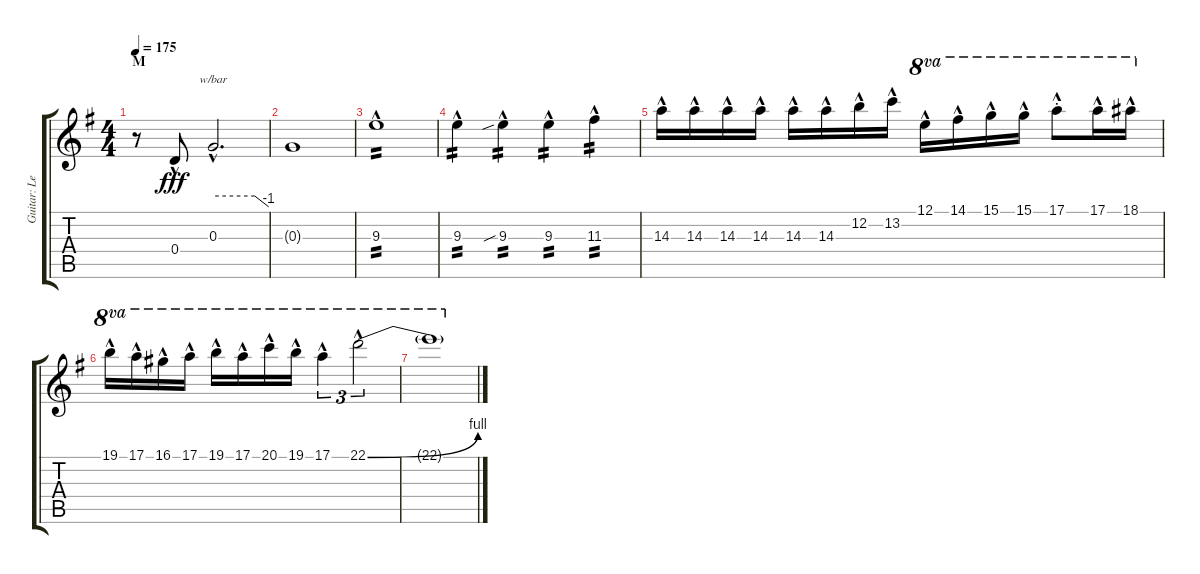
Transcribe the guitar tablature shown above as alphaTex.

\track ("Guitar: Lead" "Guitar: Le") {instrument overdrivenguitar}
\staff {score tabs}
\tuning (E4 B3 G3 D3 A2 E2) {hide}
\ts (4 4)
\section ("" "M")
\tempo 175
\clef g2
\ks g
r.8{dy fff} 0.4{hac}.8 0.3{hac}.2{d tbe (custom default 0 0 45 0 60 -4)} |
0.3{t}.1 |
9.3{hac}.1{tp 2} |
9.3{hac}.4{tp 2} 9.3{sib hac}.4{tp 2} 9.3{hac}.4{tp 2} 11.3{hac}.4{tp 2} |
14.3{hac}.16 14.3{hac}.16 14.3{hac}.16 14.3{hac}.16 14.3{hac}.16 14.3{hac}.16 12.2{hac}.16 13.2{hac}.16 12.1{hac}.16{ot 8va} 14.1{hac}.16{ot 8va} 15.1{hac}.16{ot 8va} 15.1{hac}.16{ot 8va} 17.1{hac st}.8{ot 8va} 17.1{hac}.16{ot 8va} 18.1{hac}.16{ot 8va} |
19.1{hac}.16{ot 8va} 17.1{hac}.16{ot 8va} 16.1{hac}.16{ot 8va} 17.1{hac}.16{ot 8va} 19.1{hac}.16{ot 8va} 17.1{hac}.16{ot 8va} 20.1{hac}.16{ot 8va} 19.1{hac}.16{ot 8va} 17.1{hac}.4{tu (3 2) ot 8va} 22.1{be (bend 0 0 60 4) hac}.2{tu (3 2) ot 8va} |
22.1{t}.1{ot 8va}
